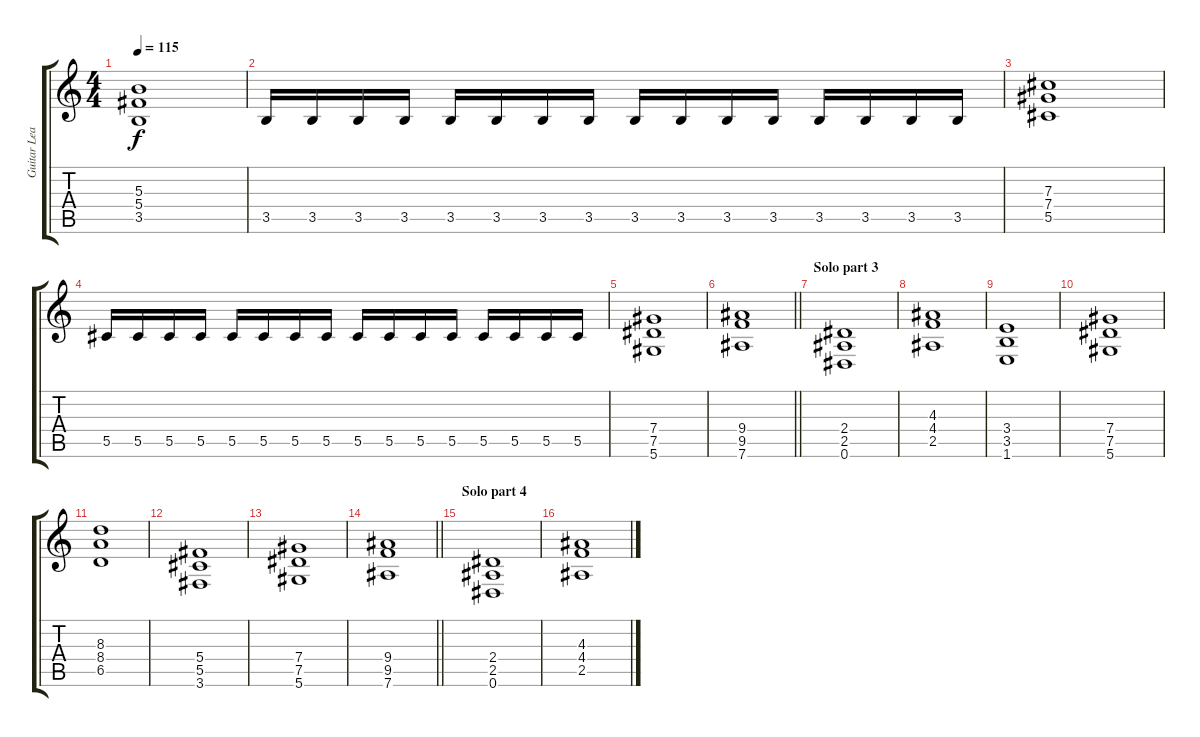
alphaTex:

\track ("Guitar Lead 2" "Guitar Lea") {instrument overdrivenguitar}
\staff {score tabs}
\tuning (Eb4 Bb3 Gb3 Db3 Ab2 Eb2) {hide}
\ts (4 4)
\tempo 115
\clef g2
\ks c
(5.3 5.4 3.5).1{dy f} |
3.5.16 3.5.16 3.5.16 3.5.16 3.5.16 3.5.16 3.5.16 3.5.16 3.5.16 3.5.16 3.5.16 3.5.16 3.5.16 3.5.16 3.5.16 3.5.16 |
(7.3 7.4 5.5).1 |
5.5.16 5.5.16 5.5.16 5.5.16 5.5.16 5.5.16 5.5.16 5.5.16 5.5.16 5.5.16 5.5.16 5.5.16 5.5.16 5.5.16 5.5.16 5.5.16 |
(7.4 7.5 5.6).1 |
\barLineRight lightlight
(9.4 9.5 7.6).1 |
\section ("" "Solo part 3")
(2.4 2.5 0.6).1{volume 10} |
(4.3 4.4 2.5).1 |
(3.4 3.5 1.6).1 |
(7.4 7.5 5.6).1 |
(8.3 8.4 6.5).1 |
(5.4 5.5 3.6).1 |
(7.4 7.5 5.6).1 |
\barLineRight lightlight
(9.4 9.5 7.6).1 |
\section ("" "Solo part 4")
(2.4 2.5 0.6).1{volume 10} |
(4.3 4.4 2.5).1
